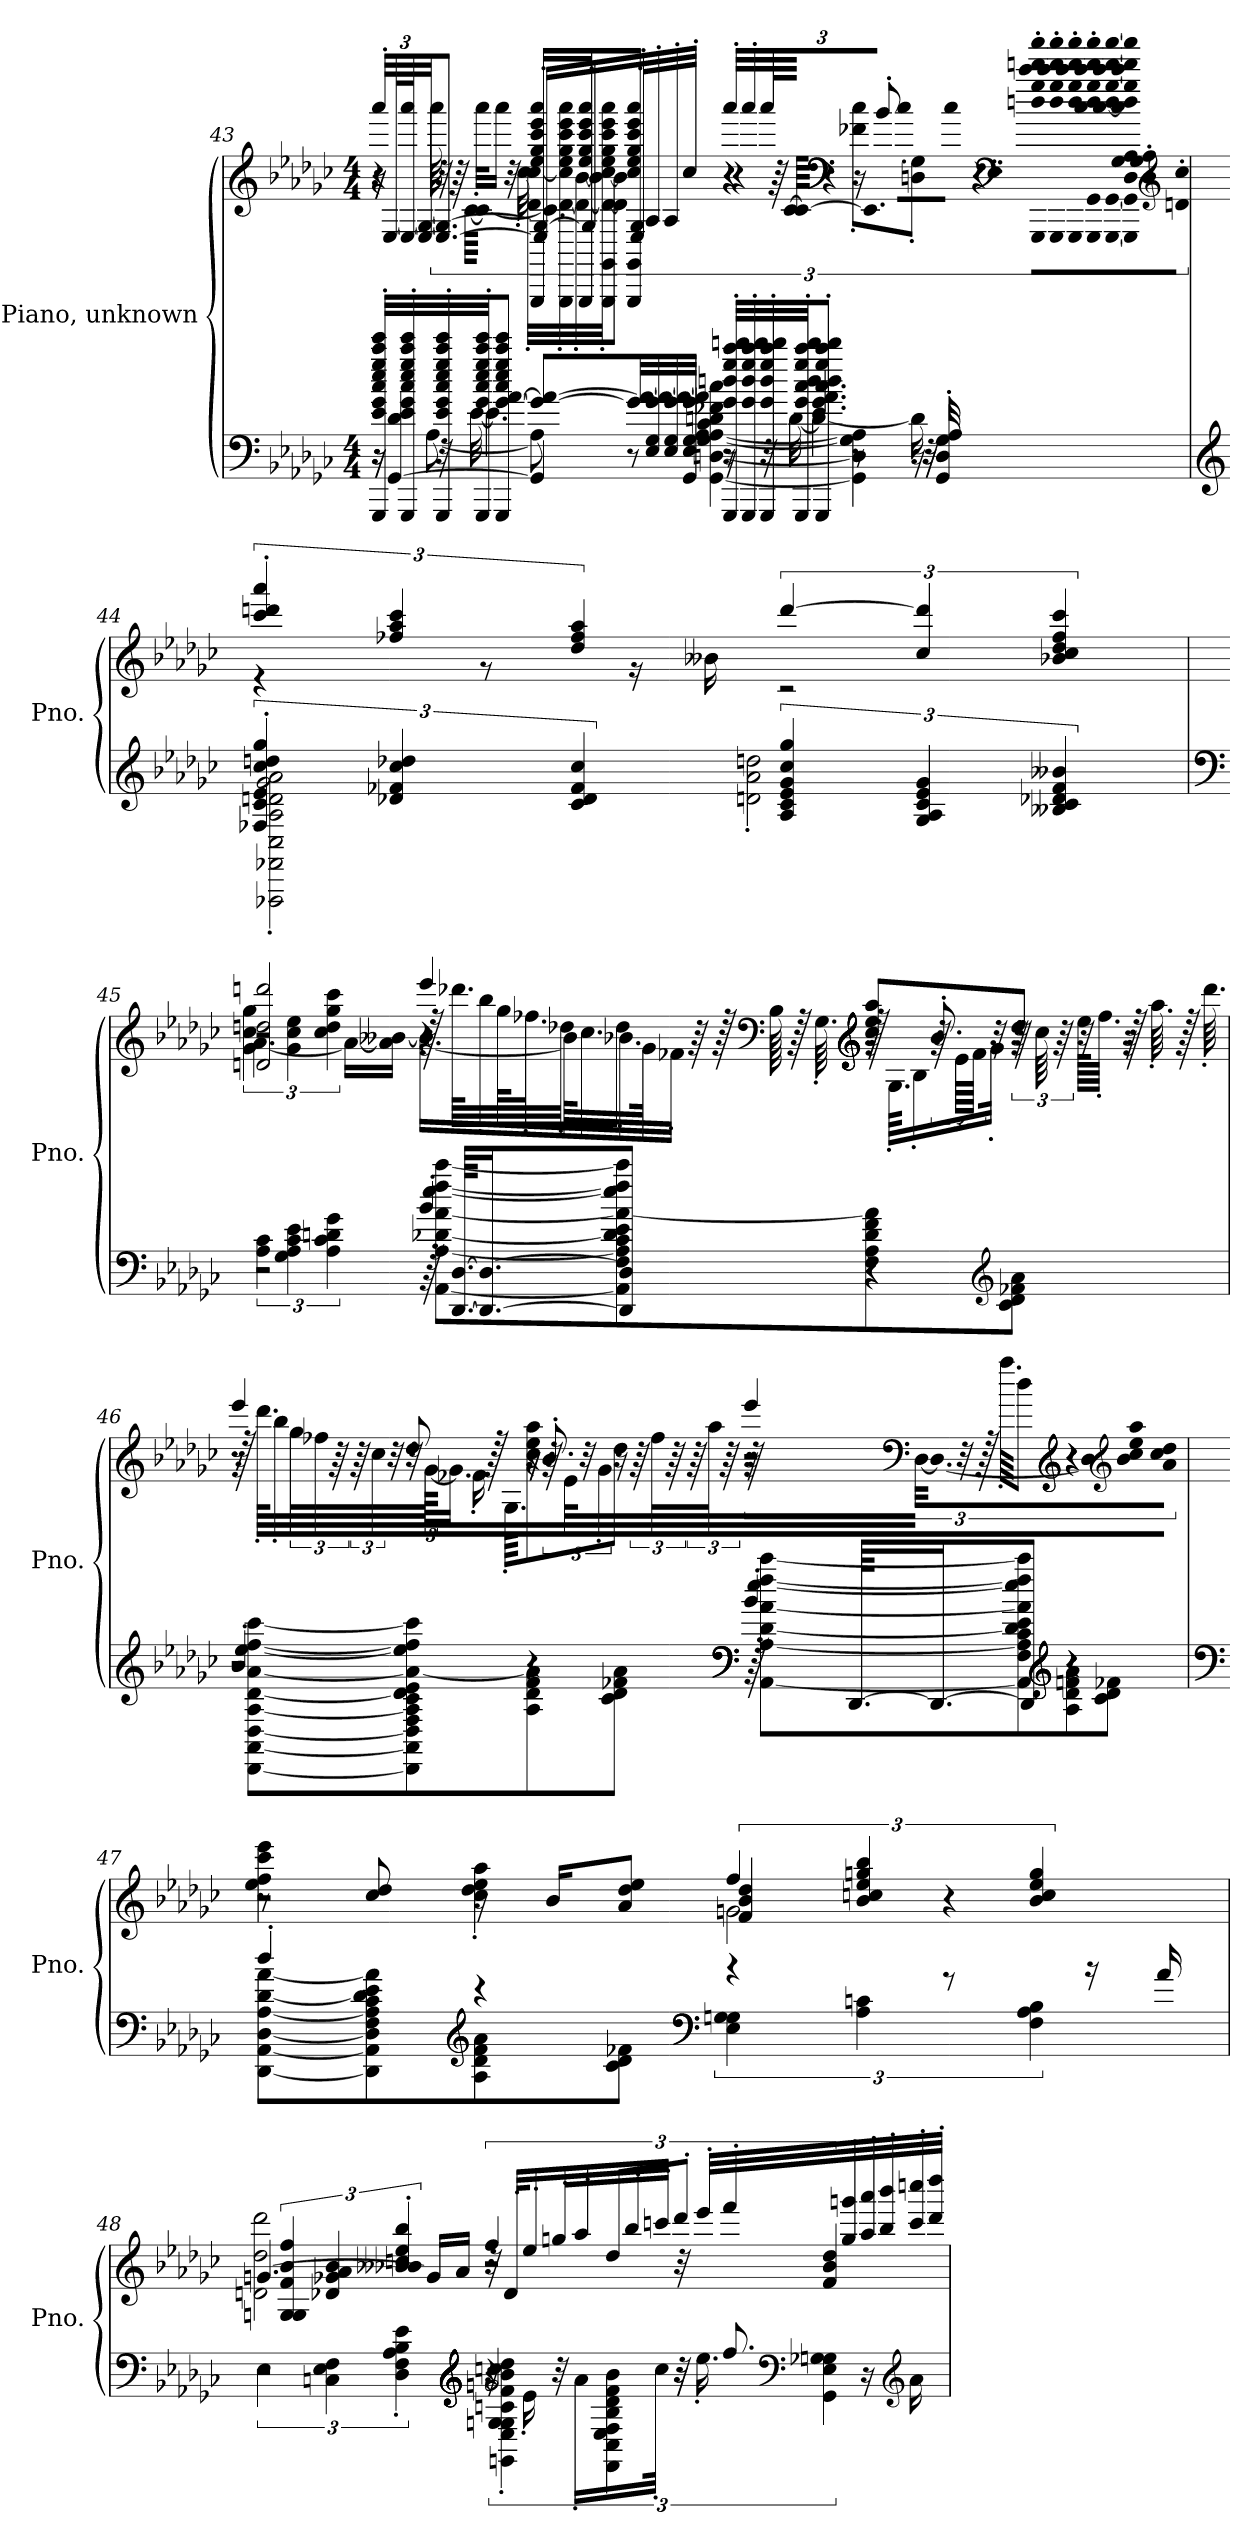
**kern	**kern
*part1	*part1
*staff2	*staff1
*I"Piano, unknown	*
*I'Pno.	*
!!LO:PB:g=z
*clefF4	*clefG2
*k[b-e-a-d-g-c-]	*k[b-e-a-d-g-c-]
*M4/4	*M4/4
=43	=43
*^	*^
*	*^	*	*^
*	*	*^	*	*	*
*	*	*	*	*	*	*Xbrackettup
*	*	*	*	*	*	*^
32GGG-/' 32e-/' 32g-/' 32cc-/' 32ee-/' 32gg-/' 32ccc-/' 32eee-/'LLL	16r	[4GG-/ 4d-/	16r	4r	16r	48aaa-'/LLL	16r
.	.	.	.	.	.	[96E-/L	.
32GGG-/' 32e-/' 32g-/' 32cc-/' 32ee-/' 32gg-/' 32ccc-/' 32eee-/'	.	.	.	.	.	96E-/_ 96aaa-/J	.
.	.	.	.	.	.	48E-/_ [48G-/JJ	.
*	*	*	*	*	*	*	*brackettup
32GGG-/' 32e-/' 32g-/' 32cc-/' 32ee-/' 32gg-/' 32ccc-/' 32eee-/'	32r	.	[8.A-\	.	32r	8.E-/_ 8.G-/_J	96aaa-\
.	.	.	.	.	.	.	96r
.	.	.	.	.	.	.	[96c-\KLLL
32GGG-/' 32g-/' 32cc-/' 32ee-/' 32gg-/' 32ccc-/' 32eee-/'JJ	[32e-\	.	.	.	32aaa-'\KLL	.	32c-\JJJ_
8GGG-/ [8g-/ [8a-/ 8cc-/ 8ee-/ 8gg-/ 8ccc-/ 8eee-/J	4.e-\]	.	.	.	16aaa-\JJ	.	4.c-\]
.	.	.	.	.	32r	.	.
.	.	.	.	.	32cc-'\	.	.
8g-/_ 8a-/_L	.	4GG-/]	8A-\]	16GGG-/' 16ee-/' 16gg-/' 16ccc-/' 16eee-/' 16aaa-/'LL	[32d-\' [32cc-\'LLL	16E-/] 16G-/_LL	.
.	.	.	.	.	32GGG-\' 32d-\_' 32cc-\]' 32ee-\' 32gg-\' 32ccc-\' 32eee-\' 32aaa-\'	.	.
.	.	.	.	16GGG-/' 16ee-/' 16gg-/' 16ccc-/' 16eee-/' 16aaa-/'J	32d-\_' [32b-\'	16G-/]	.
.	.	.	.	.	32GGG-\' 32GG-\' 32d-\_' 32b-\_' 32cc-\' 32ee-\' 32gg-\' 32ccc-\' 32eee-\' 32aaa-\'JJ	.	.
32g-/_ 32a-/_LL	.	.	8r	8GGG-/' 8GG-/' 8cc-/' 8ee-/' 8gg-/' 8ccc-/' 8eee-/' 8aaa-/'J	8d-\] 8b-\]J	32E-/' 32G-/'L	.
32E-/ 32G-/ 32g-/_ 32a-/_	.	.	.	.	.	32A-'/	.
32E-/ 32G-/ 32g-/_ 32a-/_	.	.	.	.	.	32A-'/	.
32GG-/ 32E-/ 32G-/ 32A-/ 32g-/] 32a-/]JJJ	.	.	.	.	.	32cc-'/JJJ	.
32GGG-/' 32g-/' 32ddn/' 32gg-/' 32ccc-/' 32dddn/'LLL	16r	8r	[4GG-\ [4Dn\ [4G-\ [4A-\ 4c-\ 4dn\ 4f-X\ 4cc-\	4r	4r	32aaa-'/LLL	16r
32GGG-/' 32g-/' 32dd/' 32gg-/' 32ccc-/' 32ddd/'	.	.	.	.	.	32aaa-'/	.
32GGG-/' 32g-/' 32dd/' 32gg-/' 32ccc-/' 32ddd/'	32r	.	.	.	.	96aaa-/JJJk	32r
.	.	.	.	.	.	96r	.
.	.	.	.	.	.	[96c-/KLLL	.
32GGG-/' 32g-/' 32cc-/' 32dd/' 32gg-/' 32ccc-/' 32ddd/'JJ	[32d\	.	.	.	.	32c-/JJJ_	32aaa-'\KLL
8GGG-/' 8cc-/' 8dd/' 8gg-/' 8ccc-/' 8ddd/'J	4d\_	4.e-/ 4.g-/ 4.a-/	.	.	.	4.c-/]	16aaa-\JJ
.	.	.	.	.	.	.	32r
.	.	.	.	.	.	.	32cc-'\
*	*	*	*	*clefF4	*	*	*
8r	.	.	4GG-\] 4D\] 4G-\] 4A-\]	16r	8f-X\' 8cc-\'L	.	32GGG-\' 32ddn\' 32gg-\' 32ccc-\' 32dddn\' 32aaa-\'LLL
.	.	.	.	.	.	.	32GGG-\' 32dd\' 32gg-\' 32ccc-\' 32ddd\' 32aaa-\'
.	.	.	.	8.b-'/	.	.	32GGG-\' 32dd\' 32gg-\' 32ccc-\' 32ddd\' 32aaa-\'
.	.	.	.	.	.	.	32GGG-\' 32GG-\' 32cc-\' 32dd\' 32gg-\' 32ccc-\' 32ddd\' 32aaa-\'
16r	16d\]	.	.	.	8Dn\' 8G-\'J	.	[32GGG-\ [32GG-\ [32cc-\ [32dd\ [32gg-\ [32ccc-\ [32ddd\ [32aaa-\
.	.	.	.	.	.	.	32GGG-\] 32GG-\] 32D\ 32G-\ 32A-\ 32cc-\] 32dd\] 32gg-\] 32ccc-\] 32ddd\] 32aaa-\]
32r	16r	.	.	.	.	.	32D\' 32G-\' 32A-\'
*	*	*	*	*clefG2	*	*	*
32GG-/' 32D/' 32G-/' 32A-/'	.	.	.	.	.	.	32dn\' 32cc-\'JJJ
*v	*v	*v	*v	*	*	*	*
*	*v	*v	*v	*v
!!LO:LB:g=z
=44	=44
*clefG2	*
*^	*^
6F-X/' 6c-/' 6e-/' 6cc-/' 6ddn/' 6gg-/'	2FFF-X\' 2FF-X\' 2C-\' 2A-\' 2dn\' 2g-\' 2a-\'	6ccc-/' 6dddn/' 6aaa-/'	4r
6d-X/ 6f-X/ 6cc-/ 6dd-X/	.	6ff-X/ 6aa-/ 6ccc-/	.
.	.	.	8r
6c-/ 6d-/ 6f-/ 6cc-/	.	6dd-/ 6ff-/ 6aa-/	.
.	.	.	16r
.	.	.	16b--X\
6A-/ 6c-/ 6e-/ 6g-/ 6cc-/ 6gg-/	2dn\' 2a-\' 2ddn\'	[6ddd/	2r
6G-/ 6A-/ 6c-/ 6e-/ 6g-/	.	6cc-/ 6ddd/]	.
6B--X/ 6c-/ 6d-X/ 6f-/ 6b--X/	.	6b-X/ 6cc-/ 6dd-/ 6ff-/ 6ccc-/	.
*v	*v	*	*
*	*v	*v
!!LO:LB:g=z
=45	=45
*clefF4	*
*^	*^
*	*^	*	*^
*	*	*	*	*	*^
2r	6A-\ 6c-\	2r	2dn/ 2ddn/ 2dddn/	6g-\ 6cc-\ 6gg-\	2r	[4.a-\
.	6G-\ 6A-\ 6c-\ 6e-\	.	.	6g-\ 6cc-\ 6ee-\	.	.
.	6A-\ 6c-\ 6dn\ 6g-\	.	.	6cc-\ 6dd\ 6gg-\ 6ccc-\	.	.
.	.	.	.	.	.	16a-\LL_
.	.	.	.	.	.	16a-\] [16b--X\JJ
4b-'/	[8AA-\ [8A-\ [8d-X\ [8a-\ [8ee-\ [8ff\ [8ccc-\L	128r	4eee-/	128r	4r	16.b--\LL_
.	.	[64.DD-/ [64.D-/KKLL	.	64.ddd-X'\KLLL	.	.
.	.	16.DD-/_ 16.D-/_J	.	32bb-'\	.	.
.	.	.	.	128gg-\KL	.	.
.	.	.	.	64.ff-X'\J	.	.
.	.	.	.	32dd-X'\JJ	.	128b--\KLL]
.	.	.	.	.	.	64.cc-'\
.	8AA-\] 8F\ 8A-\] 8c-\ 8d-\] 8e-\ 8a-\_ 8ee-\] 8ff\] 8ccc-\]	8DD-/] 8D-/]J	.	8dd-\J	.	64.b-X'\
.	.	.	.	.	.	128g-\JK
.	.	.	.	.	.	32f-X'\JJJ
.	.	.	.	.	.	64r
.	.	.	.	.	.	128r
*	*	*	*clefF4	*	*	*
.	.	.	.	.	.	128B-\
.	.	.	.	.	.	128r
.	.	.	.	.	.	64.G-'\
*	*	*	*clefG2	*	*	*
4r	8F\ 8A-\ 8d-\ 8f\ 8a-\]	4r	8cc-/ 8ee-/ 8aa-/L	16r	16r	128r
.	.	.	.	.	.	64.G-'\KKLL
.	.	.	.	.	.	16B-'\
.	.	.	.	96r	8.b-'/	.
.	.	.	.	96e-\LLLL	.	.
.	.	.	.	96f-\JJJJ	.	.
.	.	.	.	32r	.	32g-'\JJk
*clefG2	*	*	*	*	*	*
.	8c-\ 8d-\ 8f-X\ 8a-\J	.	8dd-/J	32r	.	96r
.	.	.	.	.	.	96cc-\
.	.	.	.	.	.	96r
.	.	.	.	128ee-\KLLLL	.	32r
.	.	.	.	64.ff-'\JJJJ	.	.
.	.	.	.	128r	.	16r
.	.	.	.	64.aa-'\	.	.
.	.	.	.	128r	.	.
.	.	.	.	64.ddd-'\	.	.
!!LO:LB:g=z	!!	!!	!!
=46	=46	=46	=46	=46	=46	=46
4b-'/	[8DD-\ [8AA-\ [8D-\ [8A-\ [8d-\ [8a-\ [8ee-\ [8ff\ [8ccc-\L	2r	4eee-/	128r	8r	8r
.	.	.	.	64.ddd-'\KLLL	.	.
.	.	.	.	32bb-'\	.	.
.	.	.	.	96gg-\L	.	.
.	.	.	.	96ff-X\JJJJ	.	.
.	.	.	.	96r	.	.
.	.	.	.	96r	.	.
.	.	.	.	96cc-\	.	.
.	.	.	.	32r	.	.
.	8DD-\] 8AA-\] 8D-\] 8F\ 8A-\] 8c-\ 8d-\] 8e-\ 8a-\_ 8ee-\] 8ff\] 8ccc-\]	.	.	.	8dd-/	32r
.	.	.	.	[96g-\KKLL	.	.
.	.	.	.	16.g-\JJ]	.	16f-X'\
.	.	.	.	.	.	128r
.	.	.	.	.	.	64.G-'\KKKL
4r	8A-\ 8d-\ 8f\ 8a-\]	.	4r	16r	16r	8cc-\ 8ee-\ 8aa-\
.	.	.	.	96r	8.b-'/	.
.	.	.	.	96e-\	.	.
.	.	.	.	48r	.	.
.	.	.	.	48g-'\	.	.
.	8c-\ 8d-\ 8f-X\ 8a-\J	.	.	16r	.	8dd-\J
.	.	.	.	96r	.	.
.	.	.	.	96ff-\	.	.
.	.	.	.	96r	.	.
.	.	.	.	96r	.	.
.	.	.	.	96aa-\	.	.
.	.	.	.	96r	.	.
*clefF4	*	*	*	*	*	*
4b-'/	[8AA-\ [8A-\ [8d-\ [8a-\ [8ee-\ [8ff\ [8ccc-\L	128r	4eee-/	96r	2r	16r
.	.	[64.DD-/KKLL	.	.	.	.
*	*	*	*clefF4	*	*	*
.	.	.	.	[48D-\KLL	.	.
.	.	16.DD-/J_	.	16.D-\J_	.	.
.	.	.	.	.	.	32r
.	.	.	.	.	.	128r
.	.	.	.	.	.	64.aa-'\KKKL
.	8AA-\] 8F\ 8A-\] 8c-\ 8d-\] 8e-\ 8a-\] 8ee-\] 8ff\] 8ccc-\]	8DD-/J]	.	8D-\]	.	8dd-\J
*clefG2	*	*	*clefG2	*	*	*
4r	8A-\ 8d-\ 8fn\ 8a-\	4r	4r	8b-\ 8cc-\ 8ee-\ 8aa-\	.	4r
.	8c-\ 8d-\ 8f-X\J	.	.	8a-\ 8cc-\ 8dd-\J	.	.
*v	*v	*v	*	*	*	*
*	*v	*v	*v	*v
!!LO:LB:g=z
=47	=47
*clefF4	*
*^	*^
*	*	*	*^
4dd-'/	[8DD-\ [8AA-\ [8D-\ [8A-\ [8d-\ [8a-\L	2r	4ee-\ 4ff\ 4ccc-\ 4eee-\	8r
.	8DD-\] 8AA-\] 8D-\] 8F\ 8A-\] 8c-\ 8d-\] 8e-\ 8a-\]	.	.	8cc-/ 8dd-/
*clefG2	*	*	*	*
4r	8A-\ 8d-\ 8f\ 8a-\	.	4cc-\' 4dd-\' 4ee-\' 4aa-\'	16r
.	.	.	.	16b-/KL
.	8c-\ 8d-\ 8f-X\J	.	.	8a-/ 8dd-/ 8ee-/J
*clefF4	*	*	*	*
4r	6E-\ 6G-\ 6Gn\	4ff/	2gn\	6f/ 6b-/ 6dd-/
.	6A-\ 6cn\	.	.	6b-/ 6ccn/ 6ee-/ 6ggn/ 6bb-/
8r	.	4r	.	.
.	6F\ 6A-\ 6B-\	.	.	6b-/ 6cc/ 6ee-/ 6gg/
16r	.	.	.	.
16a-/	.	.	.	.
!!LO:LB:g=z	!!	!!
=48	=48	=48	=48	=48
*^	*^	*	*	*
2r	2r	2r	6E-\	[4.gn/	2dn\ 2dd-\ 2ddd-\	6G-/ 6Gn/ 6f/ 6b-/ 6ff/
.	.	.	6Cn\ 6E-\ 6F\	.	.	6d-X/ 6g-X/ 6a-/ 6b-/
.	.	.	6D-\' 6F\' 6A-\' 6B-\' 6e-\'	.	.	6b--X/' 6b-X/' 6ccn/' 6ee-/' 6bb-/'
.	.	.	.	16g/LL]	.	.
.	.	.	.	16a-/JJ	.	.
*clefG2	*	*	*	*	*	*
4r	16r	2gn/	6GGn\' 6E-\' 6G-\' 6Gn\' 6cn\' 6f\' 6b-\' 6ccn\' 6dd-\'	32r	2r	6ff/
.	.	.	.	32d-'/KLL	.	.
.	16e-'\	.	.	16ee-'/	.	.
.	32r	.	.	32ggn'/L	.	.
.	16a-'\LL	.	.	32aa-'/	.	.
.	.	.	6FF\ 6C\ 6E-\ 6F\ 6B-\ 6d-\ 6f\ 6b-\	.	.	12dd-/L
.	.	.	.	32bb-'/	.	.
.	32cc'\JJk	.	.	32cccn'/JJJ	.	.
16r	32r	.	.	32r	.	12ddd-'/J
.	16.ee-'\	.	.	32eee-'/LLL	.	.
8.ff/	.	.	.	32fff'/	.	.
*clefF4	*	*	*	*	*	*
.	.	.	6GG\ 6E-\ 6G-X\ 6Gn\	.	.	6f/ 6b-/ 6dd-/
.	.	.	.	32gg/' 32gggn/'	.	.
.	16r	.	.	32aa-/' 32aaa-/'	.	.
.	.	.	.	32bb-/' 32bbb-/'	.	.
*clefG2	*	*	*	*	*	*
.	16a-\	.	.	32ccc/' 32ccccn/'	.	.
.	.	.	.	32ddd-/' 32dddd-/'JJJ	.	.
*v	*v	*v	*v	*	*	*
*	*v	*v	*v
=	=
*-	*-
